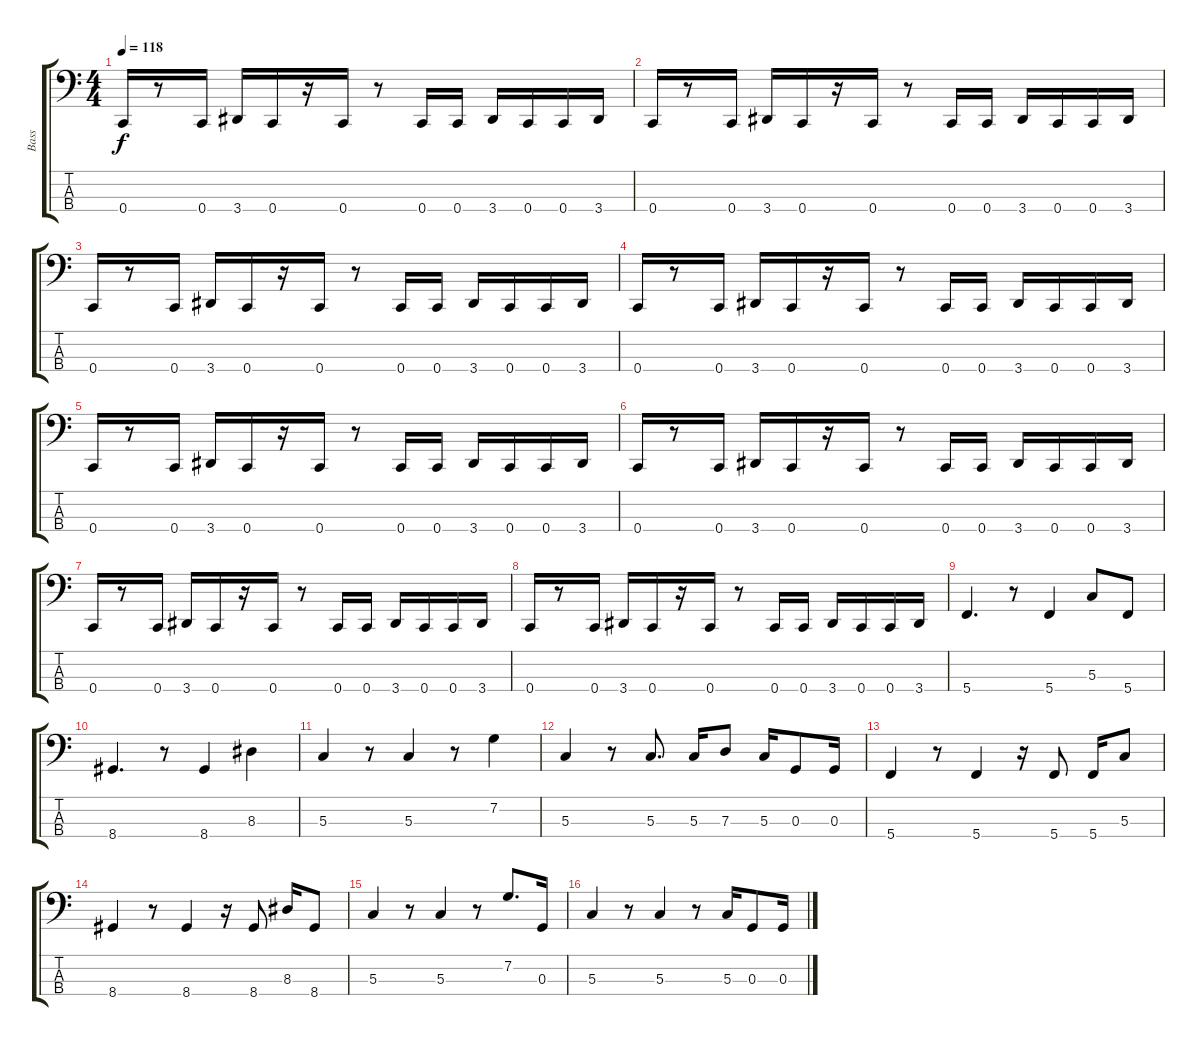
\track ("Bass" "Bass") {instrument electricbassfinger}
\staff {score tabs}
\tuning (F2 C2 G1 C1) {hide}
\ts (4 4)
\tempo 118
\clef f4
\ks c
0.4.16{dy f} r.8 0.4.16 3.4.16 0.4.16 r.16 0.4.16 r.8 0.4.16 0.4.16 3.4.16 0.4.16 0.4.16 3.4.16 |
0.4.16 r.8 0.4.16 3.4.16 0.4.16 r.16 0.4.16 r.8 0.4.16 0.4.16 3.4.16 0.4.16 0.4.16 3.4.16 |
0.4.16 r.8 0.4.16 3.4.16 0.4.16 r.16 0.4.16 r.8 0.4.16 0.4.16 3.4.16 0.4.16 0.4.16 3.4.16 |
0.4.16 r.8 0.4.16 3.4.16 0.4.16 r.16 0.4.16 r.8 0.4.16 0.4.16 3.4.16 0.4.16 0.4.16 3.4.16 |
0.4.16 r.8 0.4.16 3.4.16 0.4.16 r.16 0.4.16 r.8 0.4.16 0.4.16 3.4.16 0.4.16 0.4.16 3.4.16 |
0.4.16 r.8 0.4.16 3.4.16 0.4.16 r.16 0.4.16 r.8 0.4.16 0.4.16 3.4.16 0.4.16 0.4.16 3.4.16 |
0.4.16 r.8 0.4.16 3.4.16 0.4.16 r.16 0.4.16 r.8 0.4.16 0.4.16 3.4.16 0.4.16 0.4.16 3.4.16 |
0.4.16 r.8 0.4.16 3.4.16 0.4.16 r.16 0.4.16 r.8 0.4.16 0.4.16 3.4.16 0.4.16 0.4.16 3.4.16 |
5.4.4{d} r.8 5.4.4 5.3.8 5.4.8 |
8.4.4{d} r.8 8.4.4 8.3.4 |
5.3.4 r.8 5.3.4 r.8 7.2.4 |
5.3.4 r.8 5.3.8{d} 5.3.16 7.3.8 5.3.16 0.3.8 0.3.16 |
5.4.4 r.8 5.4.4 r.16 5.4.8 5.4.16 5.3.8 |
8.4.4 r.8 8.4.4 r.16 8.4.8 8.3.16 8.4.8 |
5.3.4 r.8 5.3.4 r.8 7.2.8{d} 0.3.16 |
5.3.4 r.8 5.3.4 r.8 5.3.16 0.3.8 0.3.16
